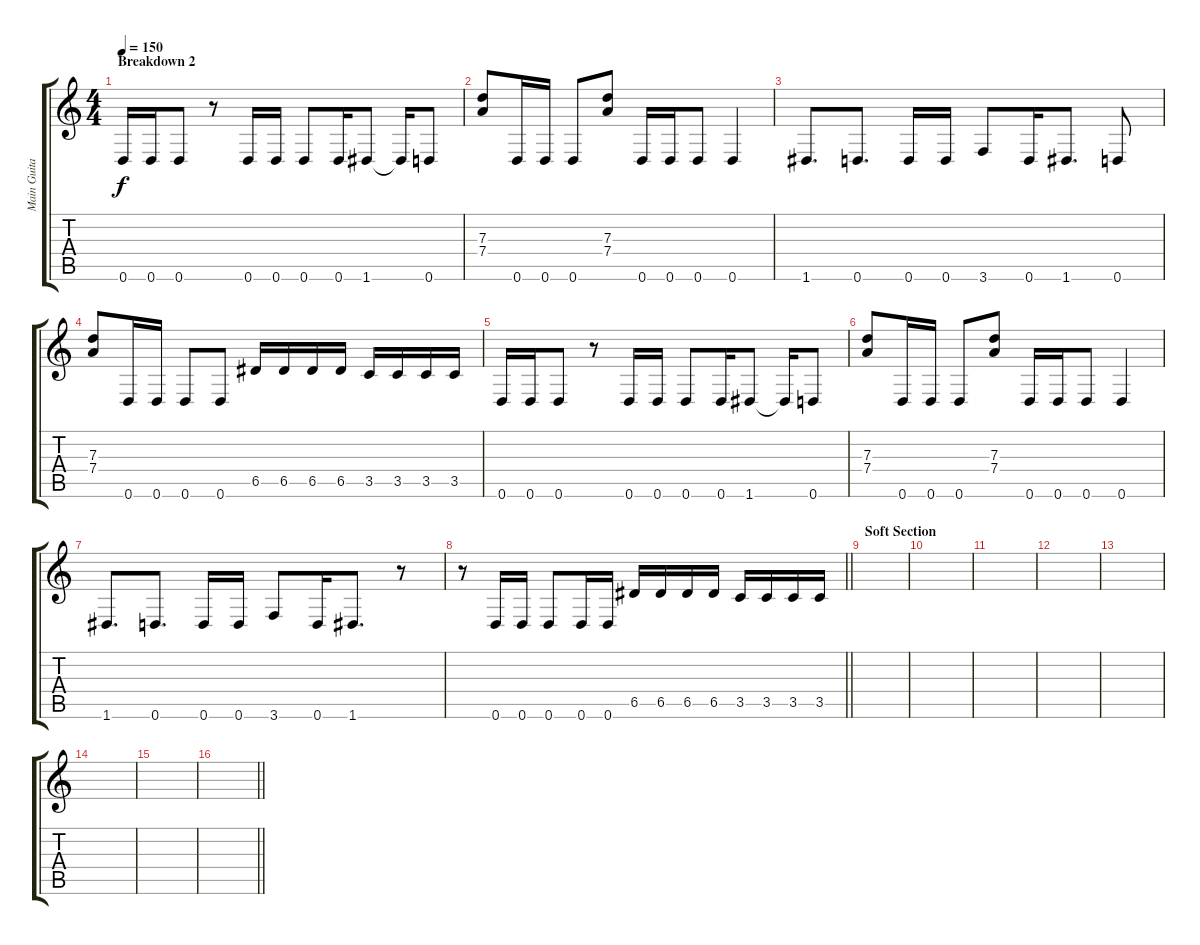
\track ("Main Guitar" "Main Guita") {instrument distortionguitar}
\staff {score tabs}
\tuning (E4 B3 G3 D3 A2 D2) {hide}
\ts (4 4)
\section ("" "Breakdown 2")
\tempo 150
\clef g2
\ks c
0.6.16{dy f} 0.6.16 0.6.8 r.8 0.6.16 0.6.16 0.6.8 0.6.16 1.6.8 1.6{t}.16 0.6.8 |
(7.3 7.4).8 0.6.16 0.6.16 0.6.8 (7.3 7.4).8 0.6.16 0.6.16 0.6.8 0.6.4 |
1.6.8{d} 0.6.8{d} 0.6.16 0.6.16 3.6.8 0.6.16 1.6.8{d} 0.6.8 |
(7.3 7.4).8 0.6.16 0.6.16 0.6.8 0.6.8 6.5.16 6.5.16 6.5.16 6.5.16 3.5.16 3.5.16 3.5.16 3.5.16 |
0.6.16 0.6.16 0.6.8 r.8 0.6.16 0.6.16 0.6.8 0.6.16 1.6.8 1.6{t}.16 0.6.8 |
(7.3 7.4).8 0.6.16 0.6.16 0.6.8 (7.3 7.4).8 0.6.16 0.6.16 0.6.8 0.6.4 |
1.6.8{d} 0.6.8{d} 0.6.16 0.6.16 3.6.8 0.6.16 1.6.8{d} r.8 |
\barLineRight lightlight
r.8 0.6.16 0.6.16 0.6.8 0.6.16 0.6.16 6.5.16 6.5.16 6.5.16 6.5.16 3.5.16 3.5.16 3.5.16 3.5.16 |
\section ("" "Soft Section")
|
|
|
|
|
|
|
\barLineRight lightlight
